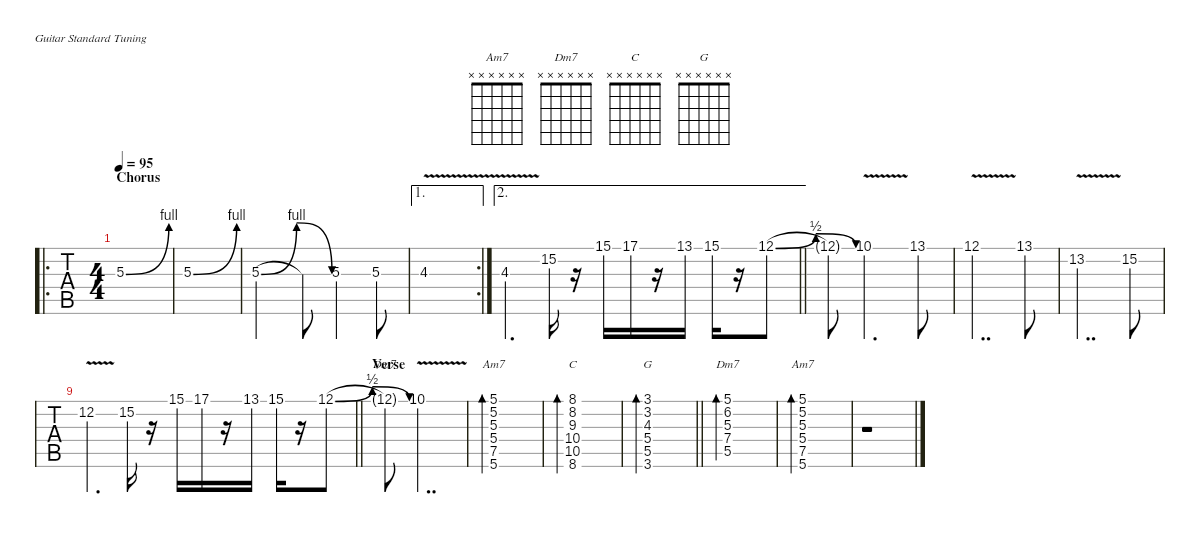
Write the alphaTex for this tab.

\defaultSystemsLayout 4
\hideDynamics
\bracketExtendMode nobrackets
\singleTrackTrackNamePolicy hidden
\firstSystemTrackNameOrientation horizontal
\otherSystemsTrackNameOrientation horizontal
\defaultBarNumberDisplay FirstOfSystem
\track ("Clean Guitar" "el.guit.") {instrument electricguitarclean}
\staff {tabs}
\tuning (E4 B3 G3 D3 A2 E2)
\chord ("Am7" 5 5 5 5 7 5) {firstfret 5 showdiagram false showfingering false barre (5 5 5 5)}
\chord ("Dm7" 12 x x x x x) {firstfret 12 showdiagram false showfingering false}
\chord ("Am7" x x x x x x)
\chord ("C" x x x x x x)
\chord ("G" x x x x x x)
\chord ("Dm7" x x x x x x)
\ro
\ts (4 4)
\section ("" "Chorus")
\tempo 95
\clef g2
\ks c
5.3{be (bend 0 0 24.599999999999998 4)}.1{dy mf} |
5.3{be (bend 0 0 24.599999999999998 4)}.1 |
5.3{be (bendrelease 0 0 22.2 4 44.4 4 59.4 0)}.2 5.3{t}.8 5.3.4 5.3.8 |
\ae 1
\rc 2
4.3{v}.1 |
\ae 2
\barLineRight lightlight
4.3{v}.4{d} 15.2.16 r.16 15.1.16 17.1.16 r.16 13.1.16 15.1.16 r.16 12.1{be (bendrelease 0 0 10.799999999999999 2 20.4 2 30 0)}.8 |
12.1{t}.8 10.1{v}.2{d} 13.1.8 |
12.1{v}.2{dd} 13.1.8 |
13.2{v}.2{dd} 15.2.8 |
\barLineRight lightlight
12.2{v}.4{d} 15.2.16 r.16 15.1.16 17.1.16 r.16 13.1.16 15.1.16 r.16 12.1{be (bendrelease 0 0 10.799999999999999 2 20.4 2 30 0)}.8 |
\section ("" "Verse")
12.1{t}.8{ch "Dm7"} 10.1{v}.2{dd} |
(5.6 7.5 5.4 5.3 5.2 5.1).1{bd 114 ch "Am7" instrument electricguitarclean} |
(8.6 10.5 10.4 9.3 8.2 8.1).1{bd 113 ch "C"} |
\barLineRight lightlight
(3.6 5.5 5.4 4.3 3.2 3.1).1{bd 112 ch "G"} |
(5.5 7.4 5.3 6.2 5.1).1{bd 111 ch "Dm7"} |
(5.6 7.5 5.4 5.3 5.2 5.1).1{bd 114 ch "Am7"} |
r.1
